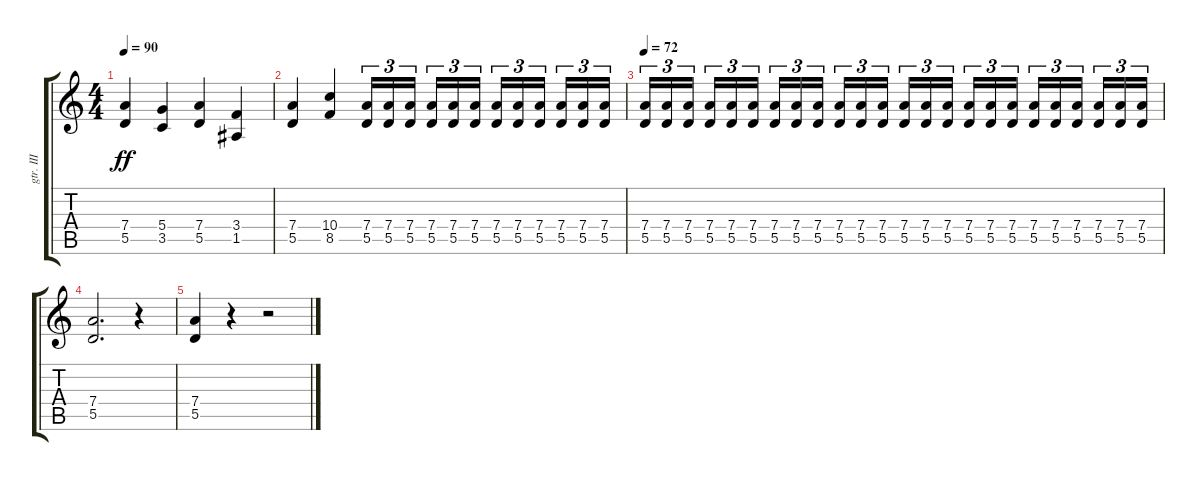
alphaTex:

\track ("gtr. III" "gtr. III") {instrument acousticguitarsteel}
\staff {score tabs}
\tuning (E4 B3 G3 D3 A2 E2) {hide}
\ts (4 4)
\tempo 90
\clef g2
\ks c
(7.4 5.5).4{dy ff} (5.4 3.5).4 (7.4 5.5).4 (3.4 1.5).4 |
(7.4 5.5).4 (10.4 8.5).4 (7.4 5.5).16{tu (3 2)} (7.4 5.5).16{tu (3 2)} (7.4 5.5).16{tu (3 2) beam splitsecondary} (7.4 5.5).16{tu (3 2)} (7.4 5.5).16{tu (3 2)} (7.4 5.5).16{tu (3 2)} (7.4 5.5).16{tu (3 2)} (7.4 5.5).16{tu (3 2)} (7.4 5.5).16{tu (3 2) beam splitsecondary} (7.4 5.5).16{tu (3 2)} (7.4 5.5).16{tu (3 2)} (7.4 5.5).16{tu (3 2)} |
\tempo 72
(7.4 5.5).16{tu (3 2)} (7.4 5.5).16{tu (3 2)} (7.4 5.5).16{tu (3 2) beam splitsecondary} (7.4 5.5).16{tu (3 2)} (7.4 5.5).16{tu (3 2)} (7.4 5.5).16{tu (3 2)} (7.4 5.5).16{tu (3 2)} (7.4 5.5).16{tu (3 2)} (7.4 5.5).16{tu (3 2) beam splitsecondary} (7.4 5.5).16{tu (3 2)} (7.4 5.5).16{tu (3 2)} (7.4 5.5).16{tu (3 2)} (7.4 5.5).16{tu (3 2)} (7.4 5.5).16{tu (3 2)} (7.4 5.5).16{tu (3 2) beam splitsecondary} (7.4 5.5).16{tu (3 2)} (7.4 5.5).16{tu (3 2)} (7.4 5.5).16{tu (3 2)} (7.4 5.5).16{tu (3 2)} (7.4 5.5).16{tu (3 2)} (7.4 5.5).16{tu (3 2) beam splitsecondary} (7.4 5.5).16{tu (3 2)} (7.4 5.5).16{tu (3 2)} (7.4 5.5).16{tu (3 2)} |
(7.4 5.5).2{d} r.4 |
(7.4 5.5).4 r.4 r.2
